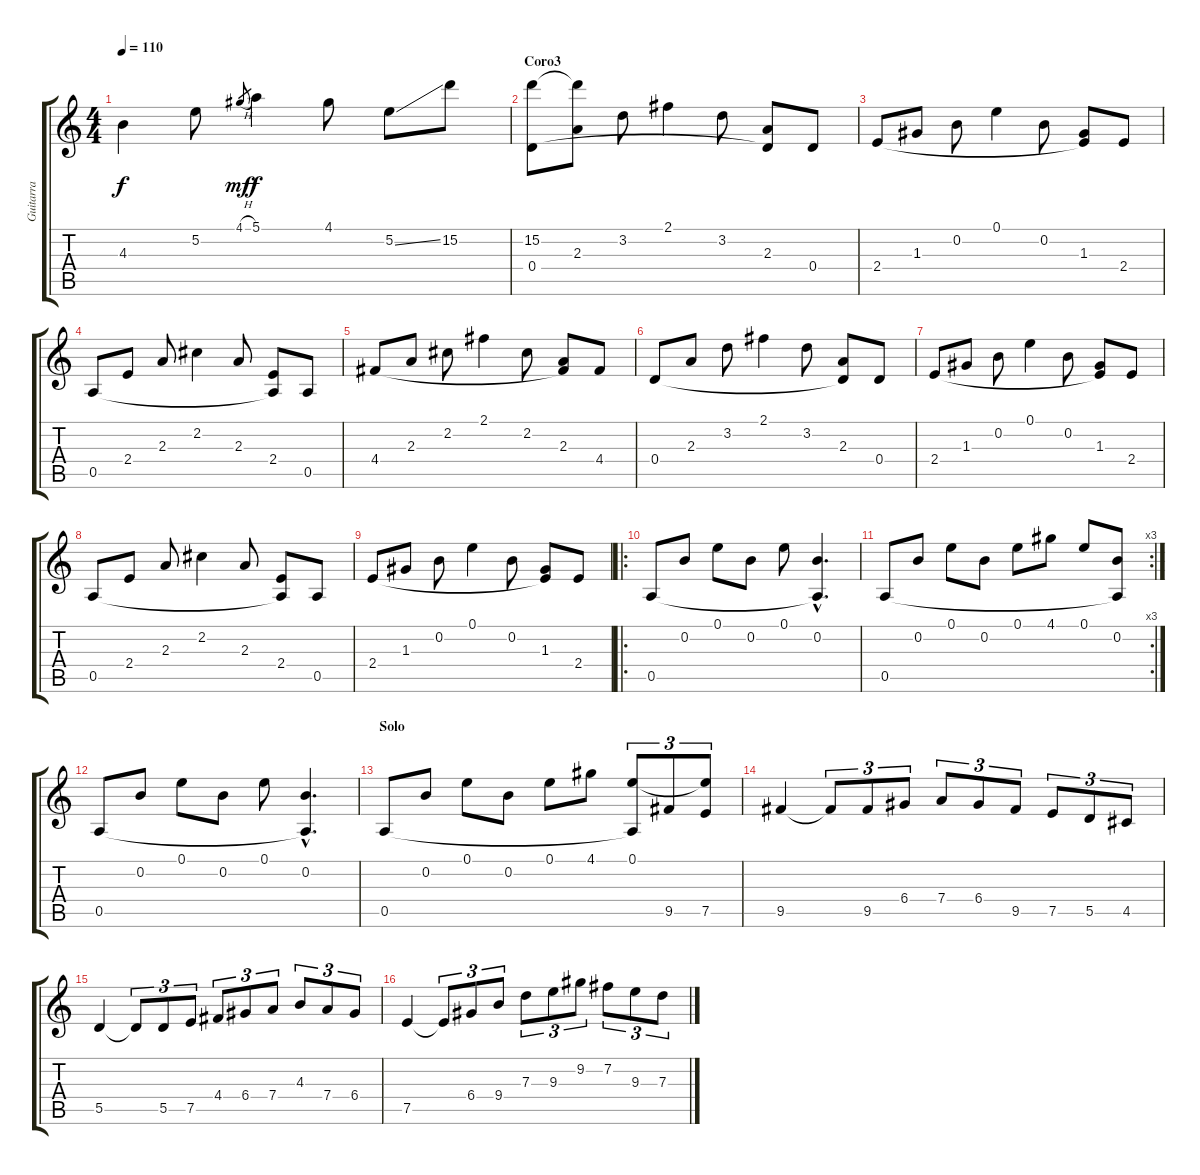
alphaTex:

\track ("Guitarra" "Guitarra") {instrument acousticguitarsteel}
\staff {score tabs}
\tuning (E4 B3 G3 D3 A2 E2) {hide}
\ts (4 4)
\tempo 110
\clef g2
\ks c
4.3.4{dy f} 5.2.8 4.1{h}.8{gr dy mf} 5.1.4{dy f} 4.1.8 5.2{ss}.8 15.2.8 |
\section ("" "Coro3")
(15.2 0.4).8 (15.2{t} 2.3).8 3.2.8 2.1.4 3.2.8 (2.3 0.4{t}).8 0.4.8 |
2.4.8 1.3.8 0.2.8 0.1.4 0.2.8 (1.3 2.4{t}).8 2.4.8 |
0.5.8 2.4.8 2.3.8 2.2.4 2.3.8 (2.4 0.5{t}).8 0.5.8 |
4.4.8 2.3.8 2.2.8 2.1.4 2.2.8 (2.3 4.4{t}).8 4.4.8 |
0.4.8 2.3.8 3.2.8 2.1.4 3.2.8 (2.3 0.4{t}).8 0.4.8 |
2.4.8 1.3.8 0.2.8 0.1.4 0.2.8 (1.3 2.4{t}).8 2.4.8 |
0.5.8 2.4.8 2.3.8 2.2.4 2.3.8 (2.4 0.5{t}).8 0.5.8 |
2.4.8 1.3.8 0.2.8 0.1.4 0.2.8 (1.3 2.4{t}).8 2.4.8 |
\ro
0.5.8 0.2.8 0.1.8 0.2.8 0.1.8 (0.2{hac} 0.5{hac t}).4{d} |
\rc 3
0.5.8 0.2.8 0.1.8 0.2.8 0.1.8 4.1.8 0.1.8 (0.2 0.5{t}).8 |
0.5.8 0.2.8 0.1.8 0.2.8 0.1.8 (0.2{hac} 0.5{hac t}).4{d} |
\section ("" "Solo")
0.5.8 0.2.8 0.1.8 0.2.8 0.1.8 4.1.8 (0.1 0.5{t}).8{tu (3 2)} 9.5.8{tu (3 2)} (0.1{t} 7.5).8{tu (3 2)} |
9.5.4 9.5{t}.8{tu (3 2)} 9.5.8{tu (3 2)} 6.4.8{tu (3 2)} 7.4.8{tu (3 2)} 6.4.8{tu (3 2)} 9.5.8{tu (3 2)} 7.5.8{tu (3 2)} 5.5.8{tu (3 2)} 4.5.8{tu (3 2)} |
5.5.4 5.5{t}.8{tu (3 2)} 5.5.8{tu (3 2)} 7.5.8{tu (3 2)} 4.4.8{tu (3 2)} 6.4.8{tu (3 2)} 7.4.8{tu (3 2)} 4.3.8{tu (3 2)} 7.4.8{tu (3 2)} 6.4.8{tu (3 2)} |
7.5.4 7.5{t}.8{tu (3 2)} 6.4.8{tu (3 2)} 9.4.8{tu (3 2)} 7.3.8{tu (3 2)} 9.3.8{tu (3 2)} 9.2.8{tu (3 2)} 7.2.8{tu (3 2)} 9.3.8{tu (3 2)} 7.3.8{tu (3 2)}
